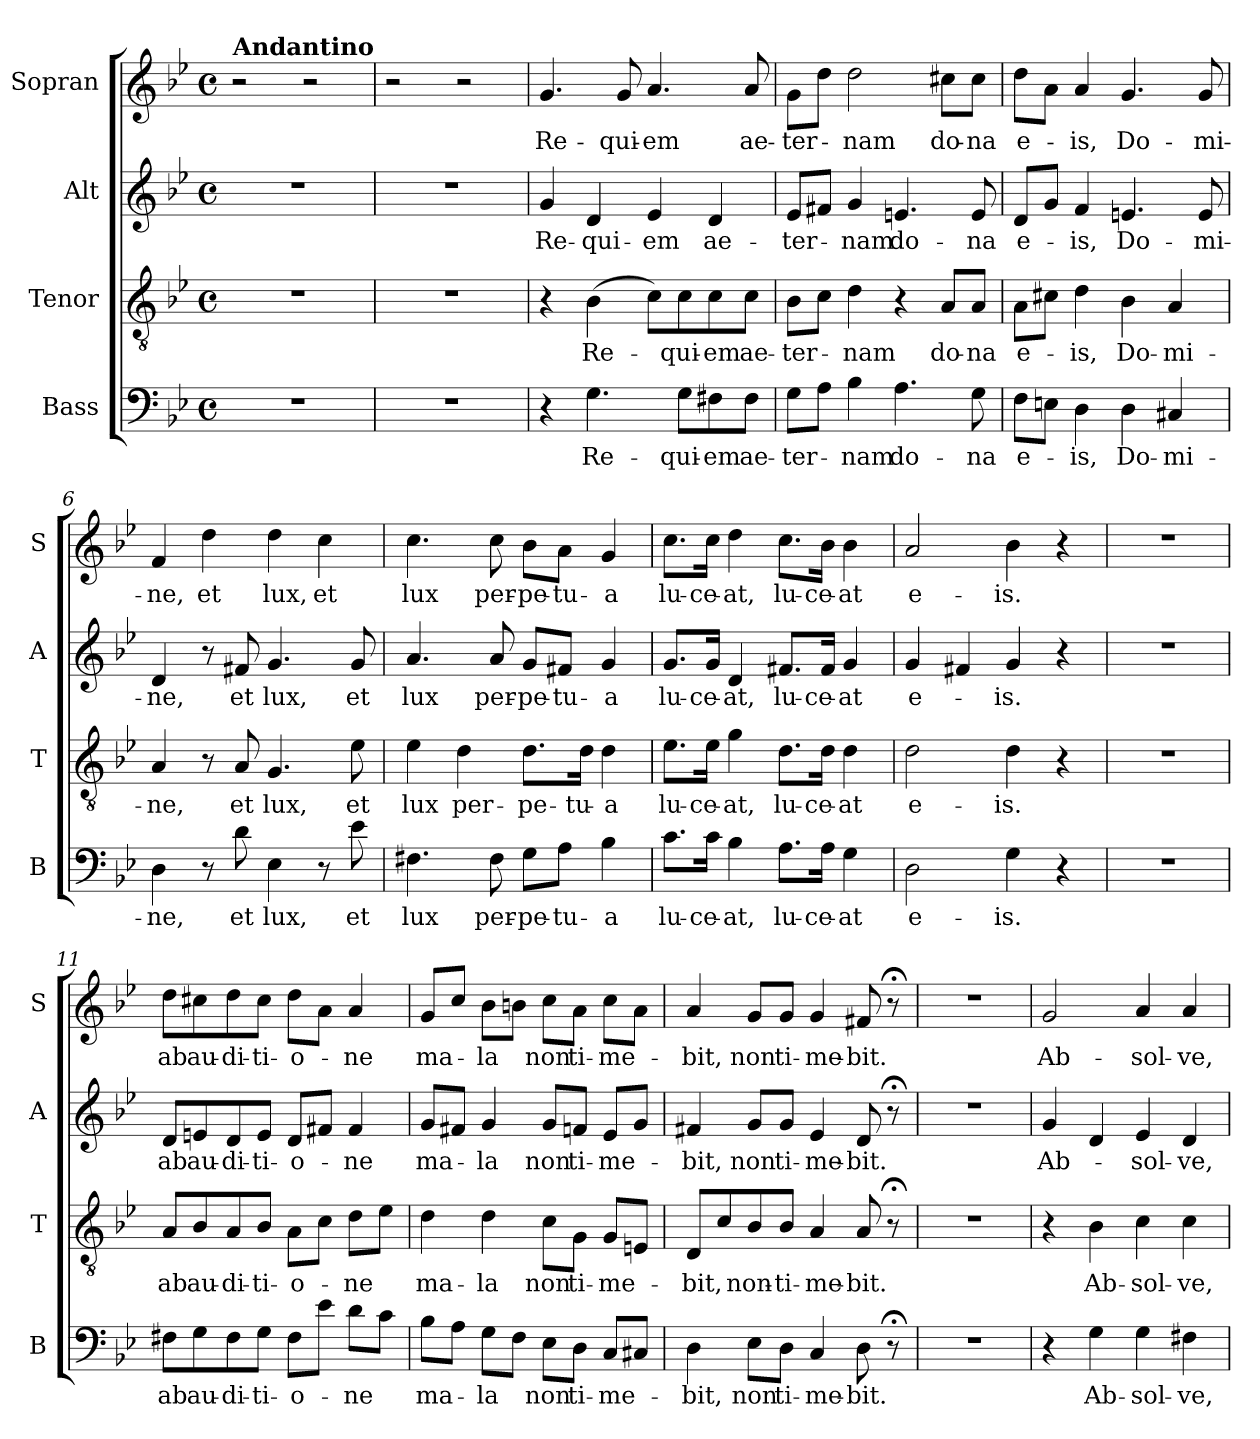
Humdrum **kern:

**kern	**text	**kern	**text	**kern	**text	**kern	**text
*part4	*part4	*part3	*part3	*part2	*part2	*part1	*part1
*staff4	*staff4	*staff3	*staff3	*staff2	*staff2	*staff1	*staff1
*I"Bass	*	*I"Tenor	*	*I"Alt	*	*I"Sopran	*
*I'B	*	*I'T	*	*I'A	*	*I'S	*
*clefF4	*	*clefGv2	*	*clefG2	*	*clefG2	*
*k[b-e-]	*	*k[b-e-]	*	*k[b-e-]	*	*k[b-e-]	*
*B-:	*	*B-:	*	*B-:	*	*B-:	*
*M4/4	*	*M4/4	*	*M4/4	*	*M4/4	*
*met(c)	*	*met(c)	*	*met(c)	*	*met(c)	*
=1	=1	=1	=1	=1	=1	=1	=1
!	!	!	!	!	!	!LO:TX:a:B:t=Andantino	!
1r	.	1r	.	1r	.	2r	.
.	.	.	.	.	.	2r	.
=2	=2	=2	=2	=2	=2	=2	=2
1r	.	1r	.	1r	.	2r	.
.	.	.	.	.	.	2r	.
=3	=3	=3	=3	=3	=3	=3	=3
!	!	!	!	!	!LO:LY:b	!	!LO:LY:b
4r	.	4r	.	4g/	Re-	4.g/	Re-
!	!LO:LY:b	!	!LO:LY:b	!	!LO:LY:b	!	!
4.G\	Re-	(>4B-\	Re-	4d/	-qui-	.	.
!	!	!	!	!	!	!	!LO:LY:b
.	.	.	.	.	.	8g/	-qui-
!	!	!	!	!	!LO:LY:b	!	!LO:LY:b
.	.	8c\L)	.	4e-/	-em	4.a/	-em
!	!LO:LY:b	!	!LO:LY:b	!	!	!	!
8G\L	-qui-	8c\	-qui-	.	.	.	.
!	!LO:LY:b	!	!LO:LY:b	!	!LO:LY:b	!	!
8F#X\	-em	8c\	-em	4d/	ae-	.	.
!	!LO:LY:b	!	!LO:LY:b	!	!	!	!LO:LY:b
8F#\J	ae-	8c\J	ae-	.	.	8a/	ae-
=4	=4	=4	=4	=4	=4	=4	=4
!	!LO:LY:b	!	!LO:LY:b	!	!LO:LY:b	!	!LO:LY:b
8G\L	-ter-	8B-\L	-ter-	8e-/L	-ter-	8g\L	-ter-
8A\J	.	8c\J	.	8f#X/J	.	8dd\J	.
!	!LO:LY:b	!	!LO:LY:b	!	!LO:LY:b	!	!LO:LY:b
4B-\	-nam	4d\	-nam	4g/	-nam	2dd\	-nam
!	!LO:LY:b	!	!	!	!LO:LY:b	!	!
4.A\	do-	4r	.	4.en/	do-	.	.
!	!	!	!LO:LY:b	!	!	!	!LO:LY:b
.	.	8A/L	do-	.	.	8cc#X\L	do-
!	!LO:LY:b	!	!LO:LY:b	!	!LO:LY:b	!	!LO:LY:b
8G\	-na	8A/J	-na	8e/	-na	8cc#\J	-na
!!LO:LB:g=z
=5	=5	=5	=5	=5	=5	=5	=5
!	!LO:LY:b	!	!LO:LY:b	!	!LO:LY:b	!	!LO:LY:b
8F\L	e-	8A\L	e-	8d/L	e-	8dd\L	e-
8En\J	.	8c#X\J	.	8g/J	.	8a\J	.
!	!LO:LY:b	!	!LO:LY:b	!	!LO:LY:b	!	!LO:LY:b
4D\	-is,	4d\	-is,	4f/	-is,	4a/	-is,
!	!LO:LY:b	!	!LO:LY:b	!	!LO:LY:b	!	!LO:LY:b
4D\	Do-	4B-\	Do-	4.en/	Do-	4.g/	Do-
!	!LO:LY:b	!	!LO:LY:b	!	!	!	!
4C#X/	-mi-	4A/	-mi-	.	.	.	.
!	!	!	!	!	!LO:LY:b	!	!LO:LY:b
.	.	.	.	8e/	-mi-	8g/	-mi-
=6	=6	=6	=6	=6	=6	=6	=6
!	!LO:LY:b	!	!LO:LY:b	!	!LO:LY:b	!	!LO:LY:b
4D\	-ne,	4A/	-ne,	4d/	-ne,	4f/	-ne,
!	!	!	!	!	!	!	!LO:LY:b
8r	.	8r	.	8r	.	4dd\	et
!	!LO:LY:b	!	!LO:LY:b	!	!LO:LY:b	!	!
8d\	et	8A/	et	8f#X/	et	.	.
!	!LO:LY:b	!	!LO:LY:b	!	!LO:LY:b	!	!LO:LY:b
4E-\	lux,	4.G/	lux,	4.g/	lux,	4dd\	lux,
!	!	!	!	!	!	!	!LO:LY:b
8r	.	.	.	.	.	4cc\	et
!	!LO:LY:b	!	!LO:LY:b	!	!LO:LY:b	!	!
8e-\	et	8e-\	et	8g/	et	.	.
=7	=7	=7	=7	=7	=7	=7	=7
!	!LO:LY:b	!	!LO:LY:b	!	!LO:LY:b	!	!LO:LY:b
4.F#X\	lux	4e-\	lux	4.a/	lux	4.cc\	lux
!	!	!	!LO:LY:b	!	!	!	!
.	.	4d\	per-	.	.	.	.
!	!LO:LY:b	!	!	!	!LO:LY:b	!	!LO:LY:b
8F#\	per-	.	.	8a/	per-	8cc\	per-
!	!LO:LY:b	!	!LO:LY:b	!	!LO:LY:b	!	!LO:LY:b
8G\L	-pe-	8.d\L	-pe-	8g/L	-pe-	8b-\L	-pe-
!	!LO:LY:b	!	!	!	!LO:LY:b	!	!LO:LY:b
8A\J	-tu-	.	.	8f#X/J	-tu-	8a\J	-tu-
!	!	!	!LO:LY:b	!	!	!	!
.	.	16d\Jk	-tu-	.	.	.	.
!	!LO:LY:b	!	!LO:LY:b	!	!LO:LY:b	!	!LO:LY:b
4B-\	-a	4d\	-a	4g/	-a	4g/	-a
=8	=8	=8	=8	=8	=8	=8	=8
!	!LO:LY:b	!	!LO:LY:b	!	!LO:LY:b	!	!LO:LY:b
8.c\L	lu-	8.e-\L	lu-	8.g/L	lu-	8.cc\L	lu-
!	!LO:LY:b	!	!LO:LY:b	!	!LO:LY:b	!	!LO:LY:b
16c\Jk	-ce-	16e-\Jk	-ce-	16g/Jk	-ce-	16cc\Jk	-ce-
!	!LO:LY:b	!	!LO:LY:b	!	!LO:LY:b	!	!LO:LY:b
4B-\	-at,	4g\	-at,	4d/	-at,	4dd\	-at,
!	!LO:LY:b	!	!LO:LY:b	!	!LO:LY:b	!	!LO:LY:b
8.A\L	lu-	8.d\L	lu-	8.f#X/L	lu-	8.cc\L	lu-
!	!LO:LY:b	!	!LO:LY:b	!	!LO:LY:b	!	!LO:LY:b
16A\Jk	-ce-	16d\Jk	-ce-	16f#/Jk	-ce-	16b-\Jk	-ce-
!	!LO:LY:b	!	!LO:LY:b	!	!LO:LY:b	!	!LO:LY:b
4G\	-at	4d\	-at	4g/	-at	4b-\	-at
!!LO:PB:g=z
=9	=9	=9	=9	=9	=9	=9	=9
!	!LO:LY:b	!	!LO:LY:b	!	!LO:LY:b	!	!LO:LY:b
2D\	e-	2d\	e-	4g/	e-	2a/	e-
.	.	.	.	4f#X/	.	.	.
!	!LO:LY:b	!	!LO:LY:b	!	!LO:LY:b	!	!LO:LY:b
4G\	-is.	4d\	-is.	4g/	-is.	4b-\	-is.
4r	.	4r	.	4r	.	4r	.
=10	=10	=10	=10	=10	=10	=10	=10
1r	.	1r	.	1r	.	1r	.
=11	=11	=11	=11	=11	=11	=11	=11
!	!LO:LY:b	!	!LO:LY:b	!	!LO:LY:b	!	!LO:LY:b
8F#X\L	ab	8A/L	ab	8d/L	ab	8dd\L	ab
!	!LO:LY:b	!	!LO:LY:b	!	!LO:LY:b	!	!LO:LY:b
8G\	au-	8B-/	au-	8en/	au-	8cc#X\	au-
!	!LO:LY:b	!	!LO:LY:b	!	!LO:LY:b	!	!LO:LY:b
8F#\	-di-	8A/	-di-	8d/	-di-	8dd\	-di-
!	!LO:LY:b	!	!LO:LY:b	!	!LO:LY:b	!	!LO:LY:b
8G\J	-ti-	8B-/J	-ti-	8e/J	-ti-	8cc#\J	-ti-
!	!LO:LY:b	!	!LO:LY:b	!	!LO:LY:b	!	!LO:LY:b
8F#\L	-o-	8A\L	-o-	8d/L	-o-	8dd\L	-o-
8e-\J	.	8c\J	.	8f#X/J	.	8a\J	.
!	!LO:LY:b	!	!LO:LY:b	!	!LO:LY:b	!	!LO:LY:b
8d\L	-ne	8d\L	-ne	4f#/	-ne	4a/	-ne
8c\J	.	8e-\J	.	.	.	.	.
=12	=12	=12	=12	=12	=12	=12	=12
!	!LO:LY:b	!	!LO:LY:b	!	!LO:LY:b	!	!LO:LY:b
8B-\L	ma-	4d\	ma-	8g/L	ma-	8g/L	ma-
8A\J	.	.	.	8f#X/J	.	8cc/J	.
!	!LO:LY:b	!	!LO:LY:b	!	!LO:LY:b	!	!LO:LY:b
8G\L	-la	4d\	-la	4g/	-la	8b-\L	-la
8F\J	.	.	.	.	.	8bn\J	.
!	!LO:LY:b	!	!LO:LY:b	!	!LO:LY:b	!	!LO:LY:b
8E-\L	non	8c\L	non	8g/L	non	8cc\L	non
!	!LO:LY:b	!	!LO:LY:b	!	!LO:LY:b	!	!LO:LY:b
8D\J	ti-	8G\J	ti-	8fn/J	ti-	8a\J	ti-
!	!LO:LY:b	!	!LO:LY:b	!	!LO:LY:b	!	!LO:LY:b
8C/L	-me-	8G/L	-me-	8e-/L	-me-	8cc\L	-me-
8C#X/J	.	8En/J	.	8g/J	.	8a\J	.
!!LO:LB:g=z
=13	=13	=13	=13	=13	=13	=13	=13
!	!LO:LY:b	!	!LO:LY:b	!	!LO:LY:b	!	!LO:LY:b
4D\	-bit,	8D/L	-bit,	4f#X/	-bit,	4a/	-bit,
.	.	8c/	.	.	.	.	.
!	!LO:LY:b	!	!LO:LY:b	!	!LO:LY:b	!	!LO:LY:b
8E-\L	non	8B-/	non-	8g/L	non	8g/L	non
!	!LO:LY:b	!	!LO:LY:b	!	!LO:LY:b	!	!LO:LY:b
8D\J	ti-	8B-/J	-ti-	8g/J	ti-	8g/J	ti-
!	!LO:LY:b	!	!LO:LY:b	!	!LO:LY:b	!	!LO:LY:b
4C/	-me-	4A/	-me-	4e-/	-me-	4g/	-me-
!	!LO:LY:b	!	!LO:LY:b	!	!LO:LY:b	!	!LO:LY:b
8D\	-bit.	8A/	-bit.	8d/	-bit.	8f#X/	-bit.
8r;<	.	8r;<	.	8r;<	.	8r;<	.
=14	=14	=14	=14	=14	=14	=14	=14
1r	.	1r	.	1r	.	1r	.
=15	=15	=15	=15	=15	=15	=15	=15
!	!	!	!	!	!LO:LY:b	!	!LO:LY:b
4r	.	4r	.	4g/	Ab-	2g/	Ab-
!	!LO:LY:b	!	!LO:LY:b	!	!	!	!
4G\	Ab-	4B-\	Ab-	4d/	.	.	.
!	!LO:LY:b	!	!LO:LY:b	!	!LO:LY:b	!	!LO:LY:b
4G\	-sol-	4c\	-sol-	4e-/	-sol-	4a/	-sol-
!	!LO:LY:b	!	!LO:LY:b	!	!LO:LY:b	!	!LO:LY:b
4F#X\	-ve,	4c\	-ve,	4d/	-ve,	4a/	-ve,
=	=	=	=	=	=	=	=
*-	*-	*-	*-	*-	*-	*-	*-
